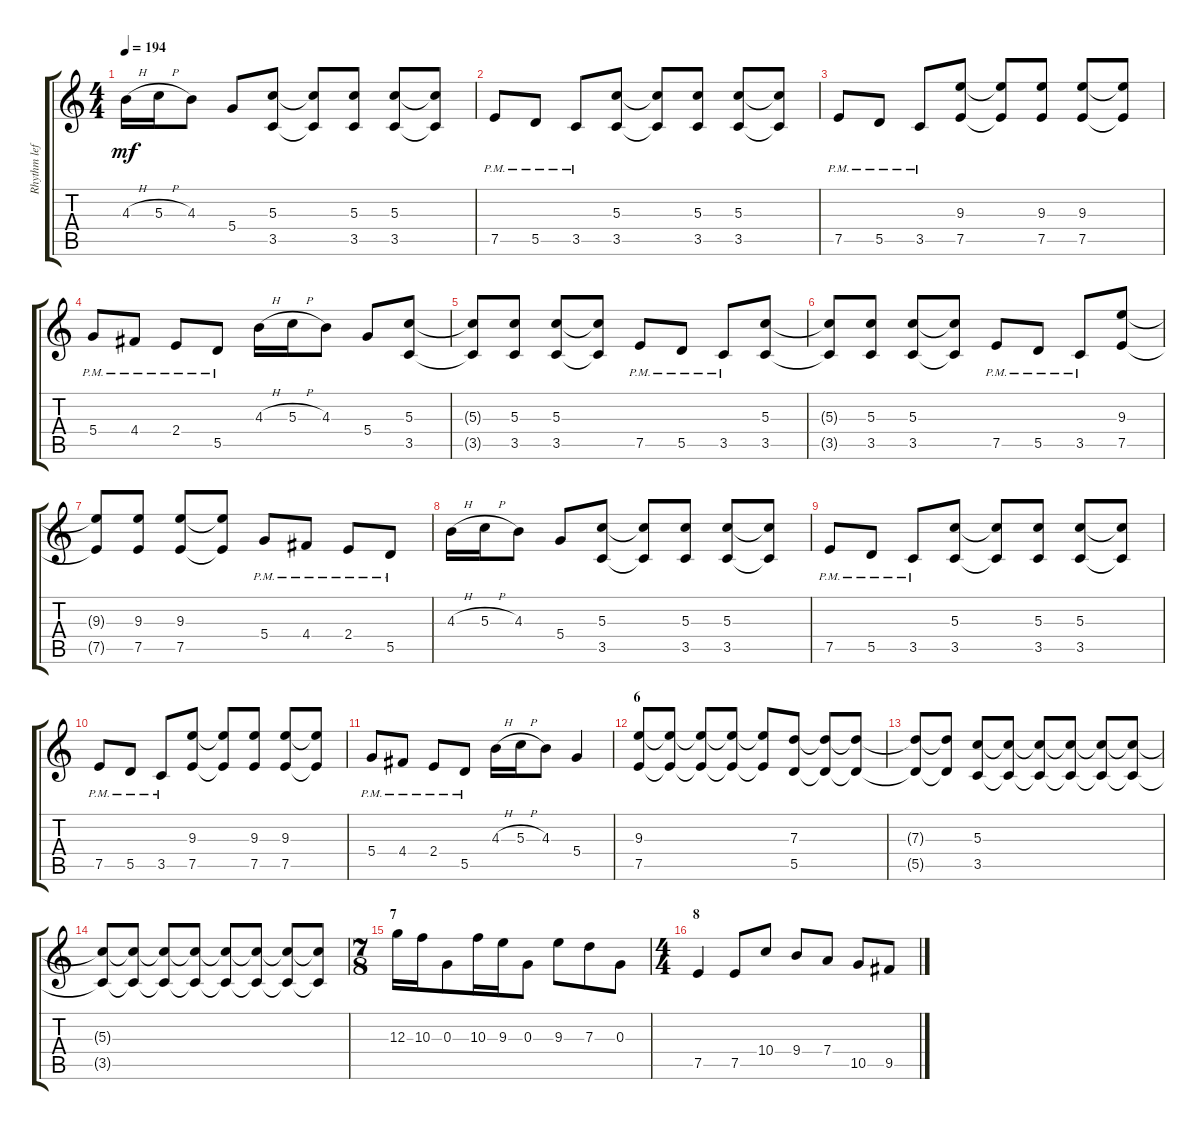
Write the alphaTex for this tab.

\track ("Rhythm left" "Rhythm lef") {instrument distortionguitar}
\staff {score tabs}
\tuning (E4 B3 G3 D3 A2 E2) {hide}
\ts (4 4)
\tempo 194
\clef g2
\ks c
4.3{h}.16{dy mf} 5.3{h}.16 4.3.8 5.4.8 (5.3 3.5).8 (5.3{t} 3.5{t}).8 (5.3 3.5).8 (5.3 3.5).8 (5.3{t} 3.5{t}).8 |
7.5{pm}.8 5.5{pm}.8 3.5{pm}.8 (5.3 3.5).8 (5.3{t} 3.5{t}).8 (5.3 3.5).8 (5.3 3.5).8 (5.3{t} 3.5{t}).8 |
7.5{pm}.8 5.5{pm}.8 3.5{pm}.8 (9.3 7.5).8 (9.3{t} 7.5{t}).8 (9.3 7.5).8 (9.3 7.5).8 (9.3{t} 7.5{t}).8 |
5.4{pm}.8 4.4{pm}.8 2.4{pm}.8 5.5{pm}.8 4.3{h}.16 5.3{h}.16 4.3.8 5.4.8 (5.3 3.5).8 |
(5.3{t} 3.5{t}).8 (5.3 3.5).8 (5.3 3.5).8 (5.3{t} 3.5{t}).8 7.5{pm}.8 5.5{pm}.8 3.5{pm}.8 (5.3 3.5).8 |
(5.3{t} 3.5{t}).8 (5.3 3.5).8 (5.3 3.5).8 (5.3{t} 3.5{t}).8 7.5{pm}.8 5.5{pm}.8 3.5{pm}.8 (9.3 7.5).8 |
(9.3{t} 7.5{t}).8 (9.3 7.5).8 (9.3 7.5).8 (9.3{t} 7.5{t}).8 5.4{pm}.8 4.4{pm}.8 2.4{pm}.8 5.5{pm}.8 |
4.3{h}.16 5.3{h}.16 4.3.8 5.4.8 (5.3 3.5).8 (5.3{t} 3.5{t}).8 (5.3 3.5).8 (5.3 3.5).8 (5.3{t} 3.5{t}).8 |
7.5{pm}.8 5.5{pm}.8 3.5{pm}.8 (5.3 3.5).8 (5.3{t} 3.5{t}).8 (5.3 3.5).8 (5.3 3.5).8 (5.3{t} 3.5{t}).8 |
7.5{pm}.8 5.5{pm}.8 3.5{pm}.8 (9.3 7.5).8 (9.3{t} 7.5{t}).8 (9.3 7.5).8 (9.3 7.5).8 (9.3{t} 7.5{t}).8 |
5.4{pm}.8 4.4{pm}.8 2.4{pm}.8 5.5{pm}.8 4.3{h}.16 5.3{h}.16 4.3.8 5.4.4 |
\section ("" "6")
(9.3 7.5).8 (9.3{t} 7.5{t}).8 (9.3{t} 7.5{t}).8 (9.3{t} 7.5{t}).8 (9.3{t} 7.5{t}).8 (7.3 5.5).8 (7.3{t} 5.5{t}).8 (7.3{t} 5.5{t}).8 |
(7.3{t} 5.5{t}).8 (7.3{t} 5.5{t}).8 (5.3 3.5).8 (5.3{t} 3.5{t}).8 (5.3{t} 3.5{t}).8 (5.3{t} 3.5{t}).8 (5.3{t} 3.5{t}).8 (5.3{t} 3.5{t}).8 |
(5.3{t} 3.5{t}).8 (5.3{t} 3.5{t}).8 (5.3{t} 3.5{t}).8 (5.3{t} 3.5{t}).8 (5.3{t} 3.5{t}).8 (5.3{t} 3.5{t}).8 (5.3{t} 3.5{t}).8 (5.3{t} 3.5{t}).8 |
\ts (7 8)
\section ("" "7")
12.3.16 10.3.16 0.3.8 10.3.16 9.3.16 0.3.8 9.3.8 7.3.8 0.3.8 |
\ts (4 4)
\section ("" "8")
7.5.4 7.5.8 10.4.8 9.4.8 7.4.8 10.5.8 9.5.8
